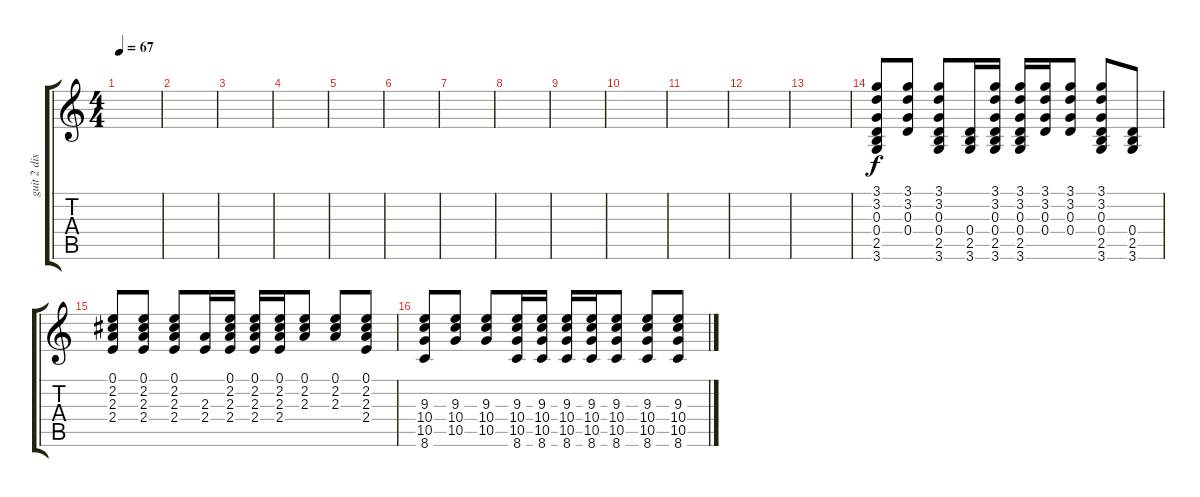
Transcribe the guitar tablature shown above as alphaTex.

\track ("guit 2 dist" "guit 2 dis") {instrument overdrivenguitar}
\staff {score tabs}
\tuning (E4 B3 G3 D3 A2 E2) {hide}
\ts (4 4)
\tempo 67
\clef g2
\ks c
|
|
|
|
|
|
|
|
|
|
|
|
|
(3.1 3.2 0.3 0.4 2.5 3.6).8 (3.1 3.2 0.3 0.4).8 (3.1 3.2 0.3 0.4 2.5 3.6).8 (0.4 2.5 3.6).16 (3.1 3.2 0.3 0.4 2.5 3.6).16 (3.1 3.2 0.3 0.4 2.5 3.6).16 (3.1 3.2 0.3 0.4).16 (3.1 3.2 0.3 0.4).8 (3.1 3.2 0.3 0.4 2.5 3.6).8 (0.4 2.5 3.6).8 |
(0.1 2.2 2.3 2.4).8 (0.1 2.2 2.3 2.4).8 (0.1 2.2 2.3 2.4).8 (2.3 2.4).16 (0.1 2.2 2.3 2.4).16 (0.1 2.2 2.3 2.4).16 (0.1 2.2 2.3 2.4).16 (0.1 2.2 2.3).8 (0.1 2.2 2.3).8 (0.1 2.2 2.3 2.4).8 |
(9.3 10.4 10.5 8.6).8 (9.3 10.4 10.5).8 (9.3 10.4 10.5).8 (9.3 10.4 10.5 8.6).16 (9.3 10.4 10.5 8.6).16 (9.3 10.4 10.5 8.6).16 (9.3 10.4 10.5 8.6).16 (9.3 10.4 10.5 8.6).8 (9.3 10.4 10.5 8.6).8 (9.3 10.4 10.5 8.6).8
